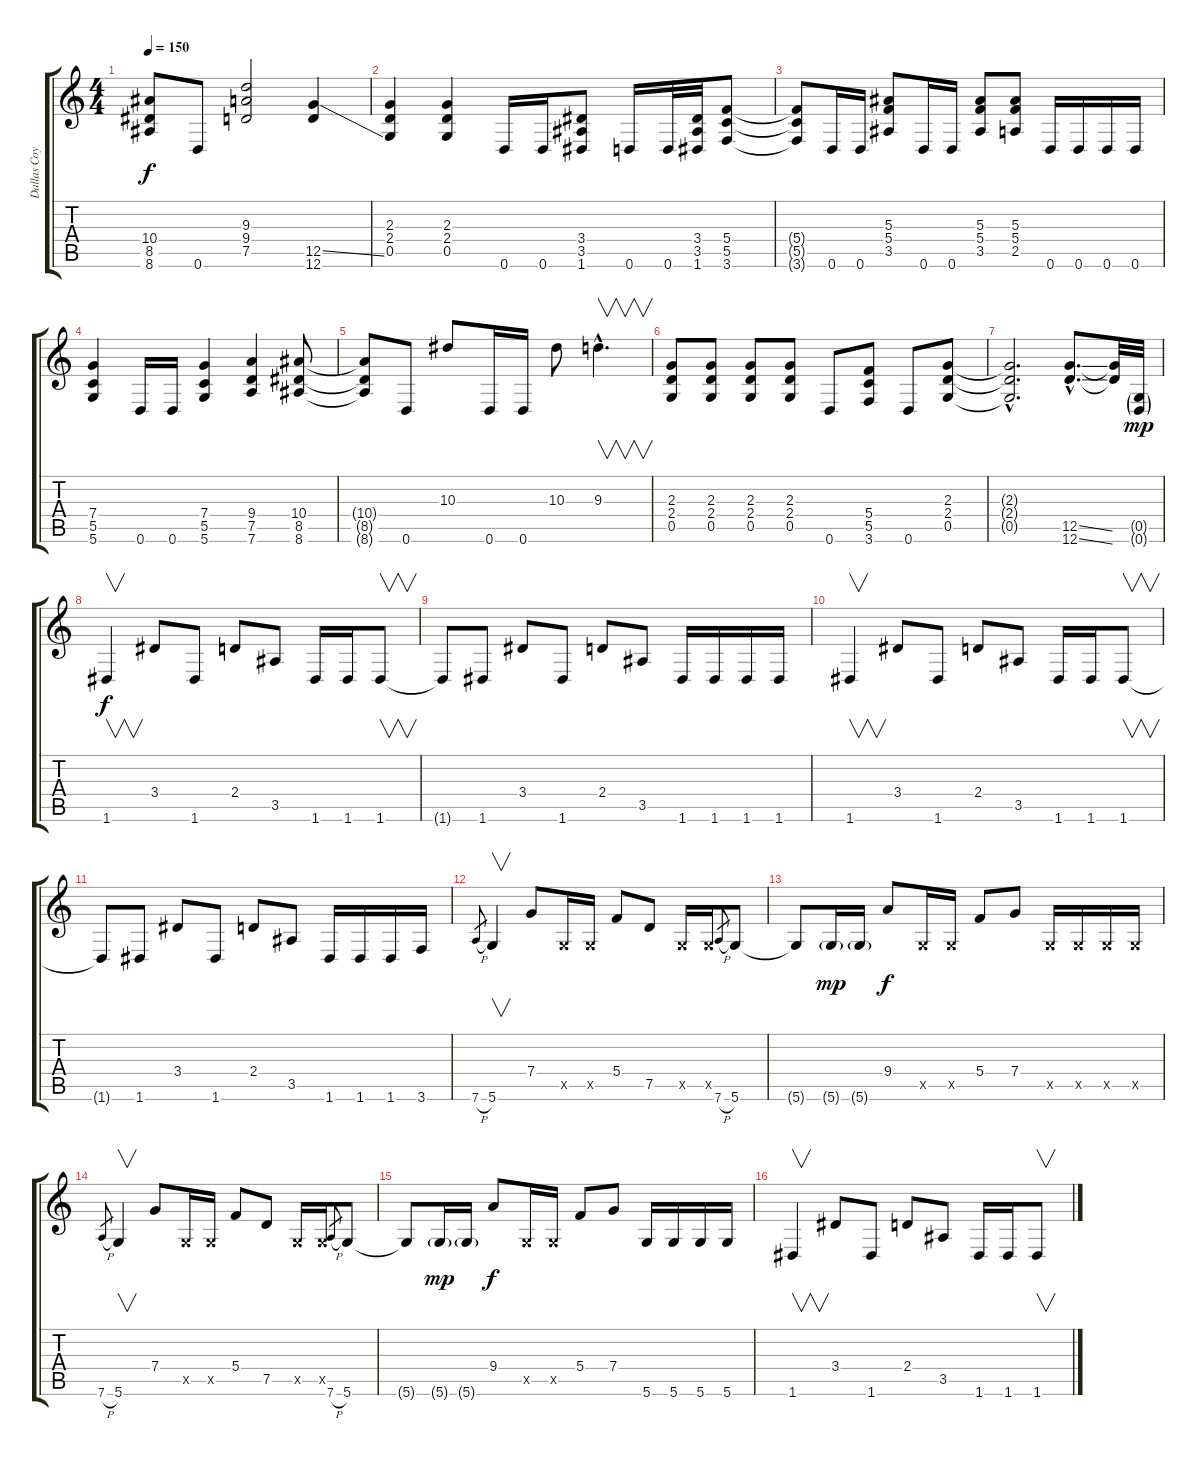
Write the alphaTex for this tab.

\track ("Dallas Coyle" "Dallas Coy") {instrument distortionguitar}
\staff {score tabs}
\tuning (D4 A3 F3 C3 G2 D2) {hide}
\ts (4 4)
\tempo 150
\clef g2
\ks c
(10.4{t} 8.5{t} 8.6{t}).8{dy f} 0.6.8 (9.3 9.4 7.5).2 (12.5{ss} 12.6).4 |
(2.3 2.4 0.5).4 (2.3 2.4 0.5).4 0.6.16 0.6.16 (3.4 3.5 1.6).8 0.6.16 0.6.32 (3.4 3.5 1.6).32 (5.4 5.5 3.6).8 |
(5.4{t} 5.5{t} 3.6{t}).8 0.6.16 0.6.16 (5.3 5.4 3.5).8 0.6.16 0.6.16 (5.3 5.4 3.5).8 (5.3 5.4 2.5).8 0.6.16 0.6.16 0.6.16 0.6.16 |
(7.4 5.5 5.6).4 0.6.16 0.6.16 (7.4 5.5 5.6).4 (9.4 7.5 7.6).4 (10.4 8.5 8.6).8 |
(10.4{t} 8.5{t} 8.6{t}).8 0.6.8 10.3.8 0.6.16 0.6.16 10.3.8 9.3{hac}.4{v d} |
(2.3 2.4 0.5).8 (2.3 2.4 0.5).8 (2.3 2.4 0.5).8 (2.3 2.4 0.5).8 0.6.8 (5.4 5.5 3.6).8 0.6.8 (2.3 2.4 0.5).8 |
(2.3{hac t} 2.4{hac t} 0.5{hac t}).2{d} (12.5{ss hac} 12.6{ss hac}).8{d} (12.5{t} 12.6{t}).32 (0.5{g} 0.6{g}).32{dy mp} |
1.6.4{v dy f} 3.4.8 1.6.8 2.4.8 3.5.8 1.6.16 1.6.16 1.6.8{v} |
1.6{t}.8 1.6.8 3.4.8 1.6.8 2.4.8 3.5.8 1.6.16 1.6.16 1.6.16 1.6.16 |
1.6.4{v} 3.4.8 1.6.8 2.4.8 3.5.8 1.6.16 1.6.16 1.6.8{v} |
1.6{t}.8 1.6.8 3.4.8 1.6.8 2.4.8 3.5.8 1.6.16 1.6.16 1.6.16 3.6.16 |
7.6{h}.8{gr} 5.6.4{v} 7.4.8 0.5{x}.16 0.5{x}.16 5.4.8 7.5.8 0.5{x}.16 0.5{x}.16 7.6{h}.8{gr} 5.6.8 |
5.6{t}.8 5.6{g}.16{dy mp} 5.6{g}.16 9.4.8{dy f} 0.5{x}.16 0.5{x}.16 5.4.8 7.4.8 0.5{x}.16 0.5{x}.16 0.5{x}.16 0.5{x}.16 |
7.6{h}.8{gr} 5.6.4{v} 7.4.8 0.5{x}.16 0.5{x}.16 5.4.8 7.5.8 0.5{x}.16 0.5{x}.16 7.6{h}.8{gr} 5.6.8 |
5.6{t}.8 5.6{g}.16{dy mp} 5.6{g}.16 9.4.8{dy f} 0.5{x}.16 0.5{x}.16 5.4.8 7.4.8 5.6.16 5.6.16 5.6.16 5.6.16 |
1.6.4{v} 3.4.8 1.6.8 2.4.8 3.5.8 1.6.16 1.6.16 1.6.8{v}
